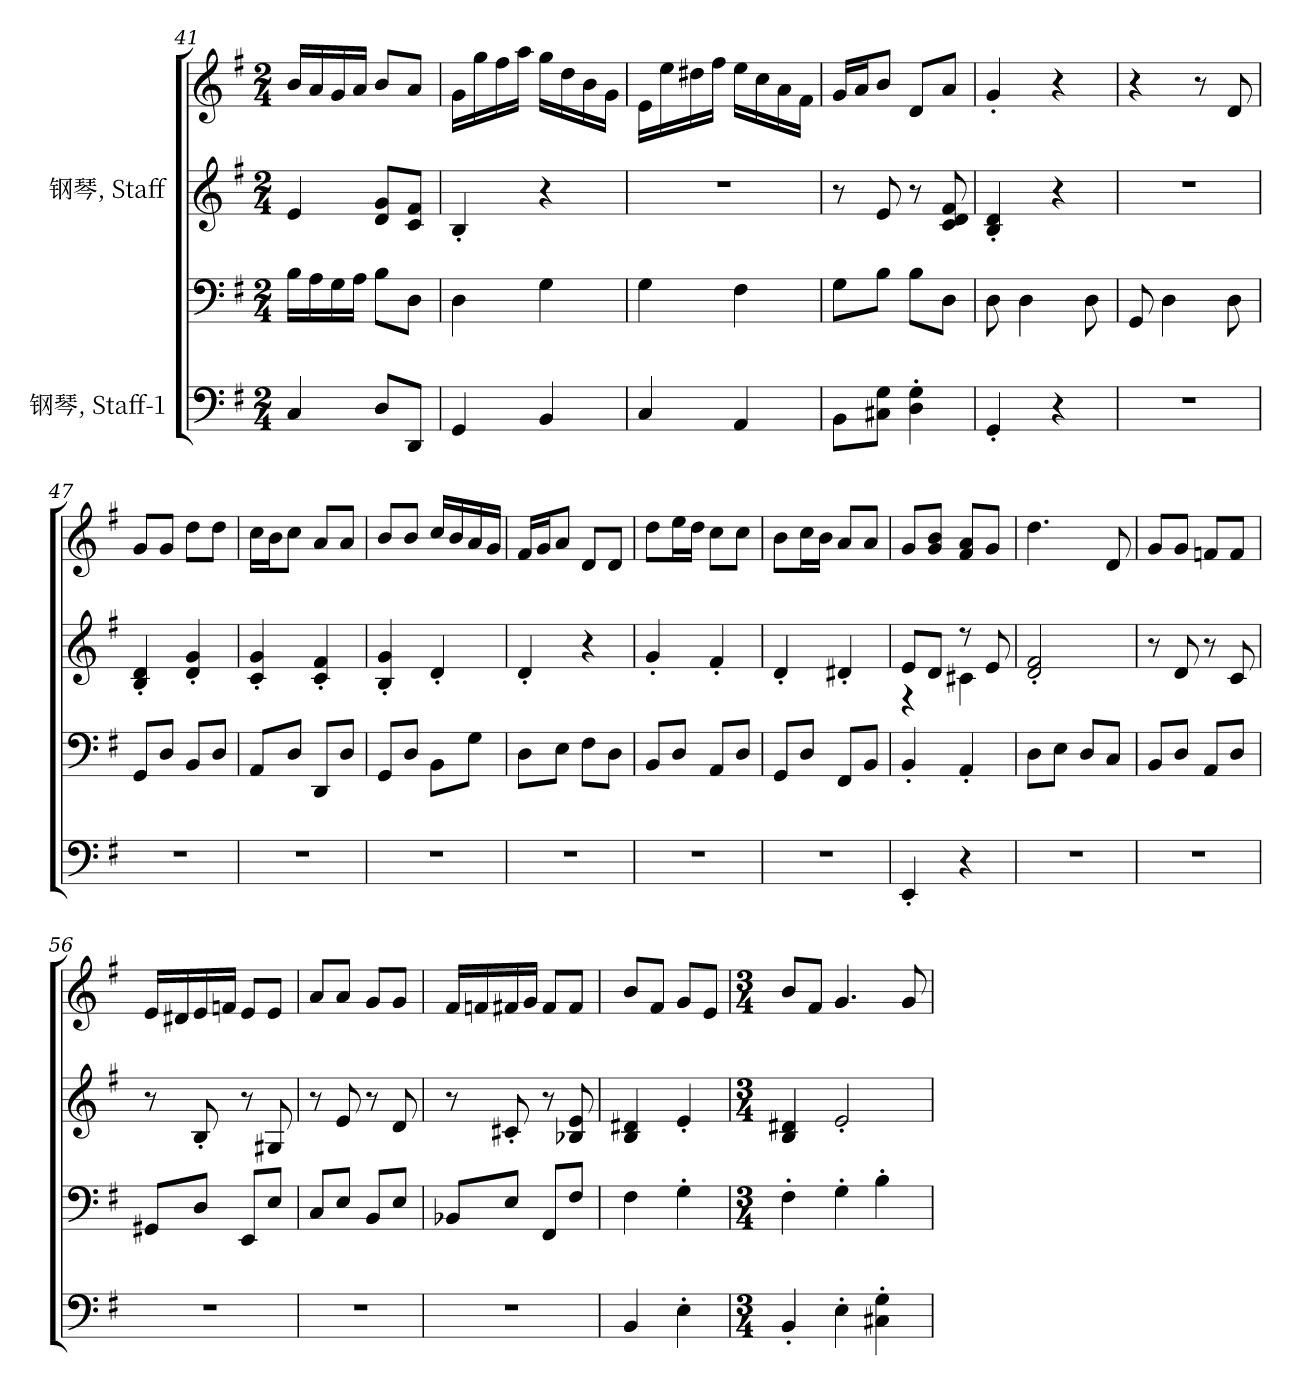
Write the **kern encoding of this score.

**kern	**kern	**kern	**kern
*part2	*part2	*part1	*part1
*staff4	*staff3	*staff2	*staff1
*I"钢琴, Staff-1	*	*I"钢琴, Staff	*
!!LO:LB:g=z
*clefF4	*clefF4	*clefG2	*clefG2
*k[f#]	*k[f#]	*k[f#]	*k[f#]
*M2/4	*M2/4	*M2/4	*M2/4
=41	=41	=41	=41
4C/	16B\LL	4e/	16b/LL
.	16A\	.	16a/
.	16G\	.	16g/
.	16A\JJ	.	16a/JJ
8D/L	8B\L	8d/ 8g/L	8b/L
8DD/J	8D\J	8c/ 8f#/J	8a/J
=42	=42	=42	=42
4GG/	4D\	4B'/	16g\LL
.	.	.	16gg\
.	.	.	16ff#\
.	.	.	16aa\JJ
4BB/	4G\	4r	16gg\LL
.	.	.	16dd\
.	.	.	16b\
.	.	.	16g\JJ
=43	=43	=43	=43
4C/	4G\	2r	16e\LL
.	.	.	16ee\
.	.	.	16dd#X\
.	.	.	16ff#\JJ
4AA/	4F#\	.	16ee\LL
.	.	.	16cc\
.	.	.	16a\
.	.	.	16f#\JJ
=44	=44	=44	=44
8BB\L	8G\L	8r	16g/LL
.	.	.	16a/J
8C#X\ 8G\J	8B\J	8e/	8b/J
4D\' 4G\'	8B\L	8r	8d/L
.	8D\J	8c/ 8d/ 8f#/	8a/J
=45	=45	=45	=45
4GG'/	8D\	4B/' 4d/'	4g'/
.	4D\	.	.
4r	.	4r	4r
.	8D\	.	.
=46	=46	=46	=46
2r	8GG/	2r	4r
.	4D\	.	.
.	.	.	8r
.	8D\	.	8d/
!!LO:LB:g=z
=47	=47	=47	=47
2r	8GG/L	4B/' 4d/'	8g/L
.	8D/J	.	8g/J
.	8BB/L	4d/' 4g/'	8dd\L
.	8D/J	.	8dd\J
=48	=48	=48	=48
2r	8AA/L	4c/' 4g/'	16cc\LL
.	.	.	16b\J
.	8D/J	.	8cc\J
.	8DD/L	4c/' 4f#/'	8a/L
.	8D/J	.	8a/J
=49	=49	=49	=49
2r	8GG/L	4B/' 4g/'	8b/L
.	8D/J	.	8b/J
.	8BB\L	4d'/	16cc/LL
.	.	.	16b/
.	8G\J	.	16a/
.	.	.	16g/JJ
=50	=50	=50	=50
2r	8D\L	4d'/	16f#/LL
.	.	.	16g/J
.	8E\J	.	8a/J
.	8F#\L	4r	8d/L
.	8D\J	.	8d/J
=51	=51	=51	=51
2r	8BB/L	4g'/	8dd\L
.	8D/J	.	16ee\L
.	.	.	16dd\JJ
.	8AA/L	4f#'/	8cc\L
.	8D/J	.	8cc\J
=52	=52	=52	=52
2r	8GG/L	4d'/	8b\L
.	8D/J	.	16cc\L
.	.	.	16b\JJ
.	8FF#/L	4d#X'/	8a/L
.	8BB/J	.	8a/J
=53	=53	=53	=53
*	*	*^	*
4EE'/	4BB'/	8e/L	4r	8g/L
.	.	8d/J	.	8g/ 8b/J
4r	4AA'/	8r	4c#X\	8f#/ 8a/L
.	.	8e/	.	8g/J
*	*	*v	*v	*
!!LO:PB:g=z
=54	=54	=54	=54
2r	8D\L	2d/' 2f#/'	4.dd\
.	8E\J	.	.
.	8D/L	.	.
.	8C/J	.	8d/
=55	=55	=55	=55
2r	8BB/L	8r	8g/L
.	8D/J	8d/	8g/J
.	8AA/L	8r	8fn/L
.	8D/J	8c/	8f/J
=56	=56	=56	=56
2r	8GG#X/L	8r	16e/LL
.	.	.	16d#X/
.	8D/J	8B'/	16e/
.	.	.	16fn/JJ
.	8EE/L	8r	8e/L
.	8E/J	8G#X/	8e/J
=57	=57	=57	=57
2r	8C/L	8r	8a/L
.	8E/J	8e/	8a/J
.	8BB/L	8r	8g/L
.	8E/J	8d/	8g/J
=58	=58	=58	=58
2r	8BB-X/L	8r	16f#/LL
.	.	.	16fn/
.	8E/J	8c#X'/	16f#X/
.	.	.	16g/JJ
.	8FF#/L	8r	8f#/L
.	8F#/J	8B-X/ 8e/	8f#/J
=59	=59	=59	=59
4BB/	4F#\	4B/ 4d#X/	8b/L
.	.	.	8f#/J
4E'\	4G'\	4e'/	8g/L
.	.	.	8e/J
!!LO:LB:g=z
=60	=60	=60	=60
*M3/4	*M3/4	*M3/4	*M3/4
4BB'/	4F#'\	4B/ 4d#X/	8b/L
.	.	.	8f#/J
4E'\	4G'\	2e'/	4.g/
4C#X\' 4G\'	4B'\	.	.
.	.	.	8g/
=	=	=	=
*-	*-	*-	*-
